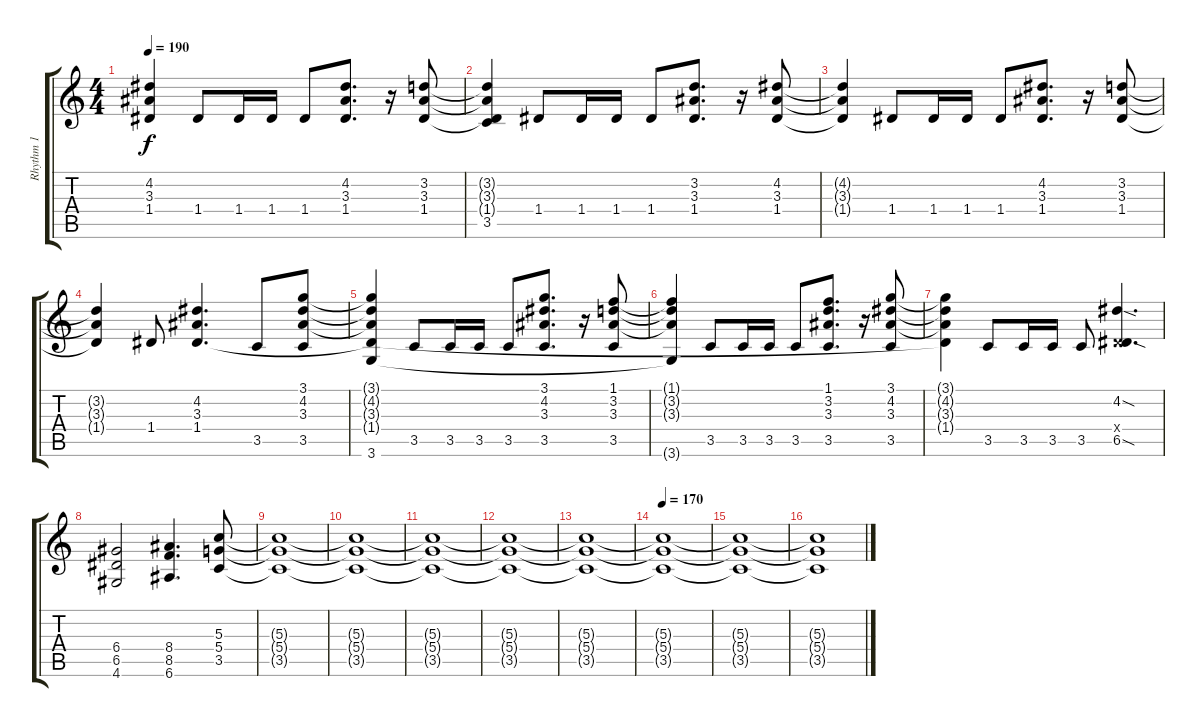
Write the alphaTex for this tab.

\track ("Rhythm 1" "Rhythm 1") {instrument electricguitarclean}
\staff {score tabs}
\tuning (E4 B3 G3 D3 A2 E2) {hide}
\ts (4 4)
\tempo 190
\clef g2
\ks c
(4.2{t} 3.3{t} 1.4{t}).4{dy f} 1.4.8 1.4.16 1.4.16 1.4.8 (4.2 3.3 1.4).8{d} r.16 (3.2 3.3 1.4).8 |
(3.2{t} 3.3{t} 1.4{t} 3.5{t}).4 1.4.8 1.4.16 1.4.16 1.4.8 (3.2 3.3 1.4).8{d} r.16 (4.2 3.3 1.4).8 |
(4.2{t} 3.3{t} 1.4{t}).4 1.4.8 1.4.16 1.4.16 1.4.8 (4.2 3.3 1.4).8{d} r.16 (3.2 3.3 1.4).8 |
(3.2{t} 3.3{t} 1.4{t}).4 1.4.8 (4.2 3.3 1.4).4{d} 3.5.8 (3.1 4.2 3.3 3.5).8 |
(3.1{t} 4.2{t} 3.3{t} 1.4{t} 3.6).4 3.5.8 3.5.16 3.5.16 3.5.8 (3.1 4.2 3.3 3.5).8{d} r.16 (1.1 3.2 3.3 3.5).8 |
(1.1{t} 3.2{t} 3.3{t} 3.6{t}).4 3.5.8 3.5.16 3.5.16 3.5.8 (1.1 3.2 3.3 3.5).8{d} r.16 (3.1 4.2 3.3 3.5).8 |
(3.1{t} 4.2{t} 3.3{t} 1.4{t}).4 3.5.8 3.5.16 3.5.16 3.5.8 (4.2{sod} 0.4{x} 6.5{sod}).4{d} |
(6.4 6.5 4.6).2 (8.4 8.5 6.6).4{d} (5.3 5.4 3.5).8 |
(5.3{t} 5.4{t} 3.5{t}).1 |
(5.3{t} 5.4{t} 3.5{t}).1 |
(5.3{t} 5.4{t} 3.5{t}).1 |
(5.3{t} 5.4{t} 3.5{t}).1 |
(5.3{t} 5.4{t} 3.5{t}).1 |
\tempo 170
(5.3{t} 5.4{t} 3.5{t}).1 |
(5.3{t} 5.4{t} 3.5{t}).1 |
(5.3{t} 5.4{t} 3.5{t}).1
